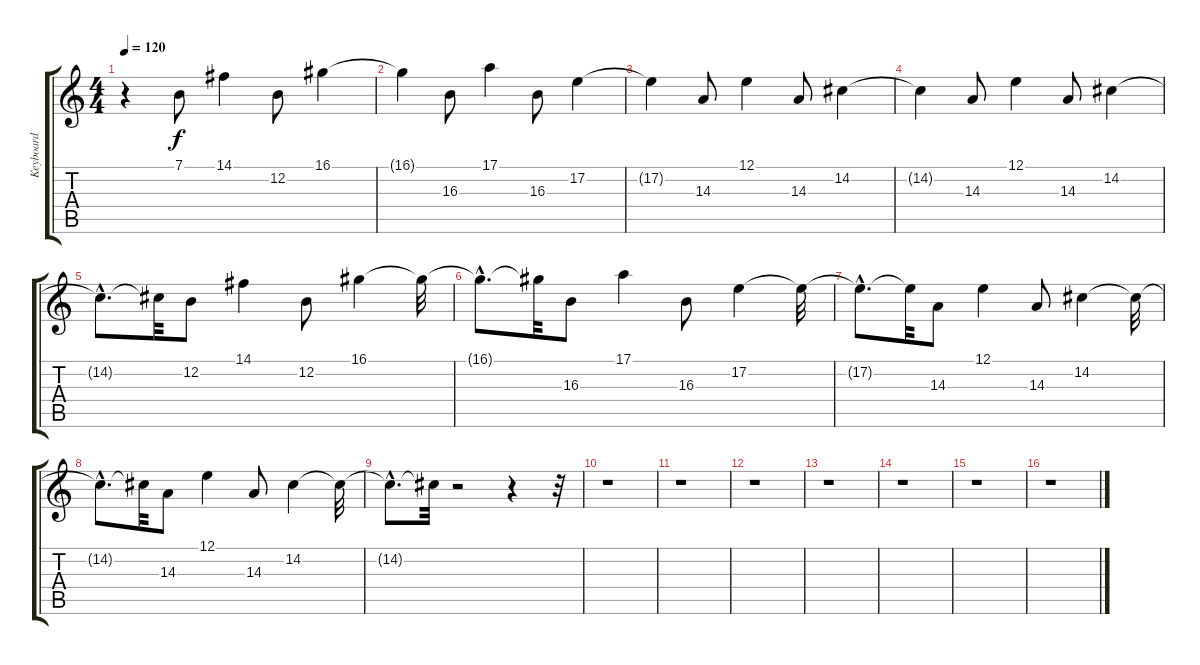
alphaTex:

\track ("Keyboard" "Keyboard") {instrument fx6goblins}
\staff {score tabs}
\tuning (E4 B3 G3 D3 A2 E2) {hide}
\ts (4 4)
\tempo 120
\clef g2
\ks c
r.4{dy f} 7.1.8 14.1.4 12.2.8 16.1.4 |
16.1{t}.4 16.3.8 17.1.4 16.3.8 17.2.4 |
17.2{t}.4 14.3.8 12.1.4 14.3.8 14.2.4 |
14.2{t}.4 14.3.8 12.1.4 14.3.8 14.2.4 |
14.2{hac t}.8{d} 14.2{t}.32 12.2.8 14.1.4 12.2.8 16.1.4 16.1{t}.32 |
16.1{hac t}.8{d} 16.1{t}.32 16.3.8 17.1.4 16.3.8 17.2.4 17.2{t}.32 |
17.2{hac t}.8{d} 17.2{t}.32 14.3.8 12.1.4 14.3.8 14.2.4 14.2{t}.32 |
14.2{hac t}.8{d} 14.2{t}.32 14.3.8 12.1.4 14.3.8 14.2.4 14.2{t}.32 |
14.2{hac t}.8{d} 14.2{t}.32 r.2 r.4 r.32 |
r.1 |
r.1 |
r.1 |
r.1 |
r.1 |
r.1 |
r.1
